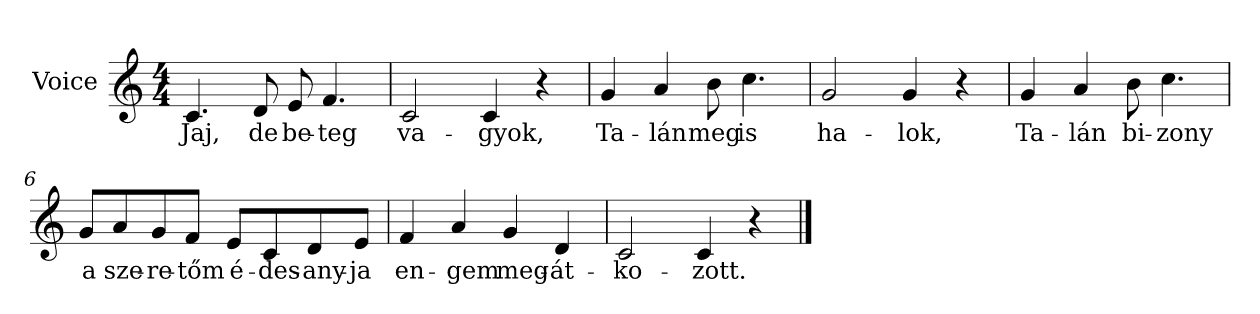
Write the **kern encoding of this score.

**kern	**text
*part1	*part1
*staff1	*staff1
*I"Voice	*
*clefG2	*
*k[]	*
*C:	*
*M4/4	*
=1	=1
4.c/	Jaj,
8d/	de
8e/	be-
4.f/	-teg
=2	=2
2c/	va-
4c/	-gyok,
4r	.
=3	=3
4g/	Ta-
4a/	-lán
8b\	meg
4.cc\	is
=4	=4
2g/	ha-
4g/	-lok,
4r	.
=5	=5
4g/	Ta-
4a/	-lán
8b\	bi-
4.cc\	-zony
!!LO:LB:g=z
=6	=6
8g/L	a
8a/	sze-
8g/	-re-
8f/J	-tőm
8e/L	é-
8c/	-des-
8d/	-any-
8e/J	-ja
=7	=7
4f/	en-
4a/	-gem
4g/	meg-
4d/	-át-
=8	=8
2c/	-ko-
4c/	-zott.-
4r	.
==	==
*-	*-
